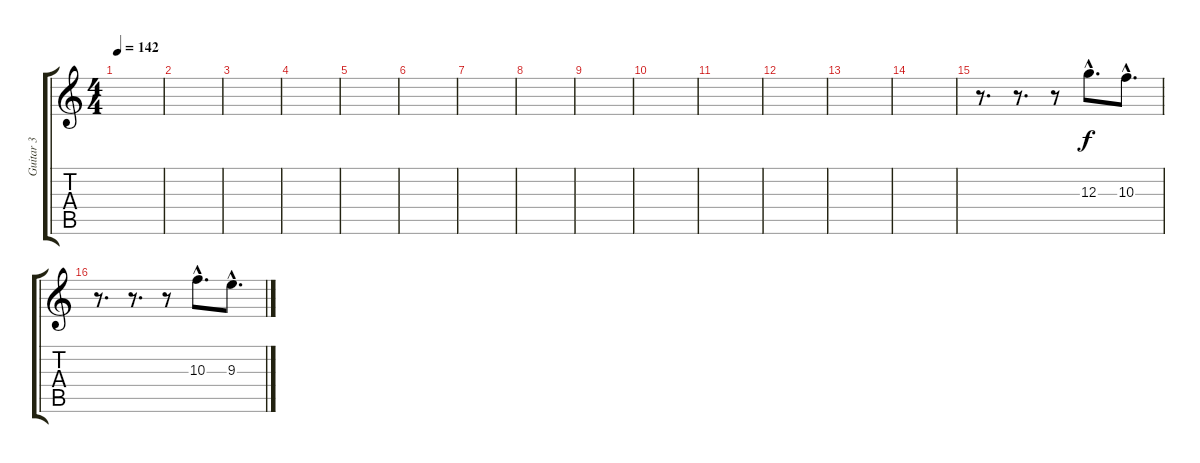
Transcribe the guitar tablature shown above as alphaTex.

\track ("Guitar 3" "Guitar 3") {instrument distortionguitar}
\staff {score tabs}
\tuning (E4 B3 G3 D3 A2 E2) {hide}
\ts (4 4)
\tempo 142
\clef g2
\ks c
|
|
|
|
|
|
|
|
|
|
|
|
|
|
r.8{d} r.8{d} r.8 12.3{hac}.8{d} 10.3{hac}.8{d} |
r.8{d} r.8{d} r.8 10.3{hac}.8{d} 9.3{hac}.8{d}
